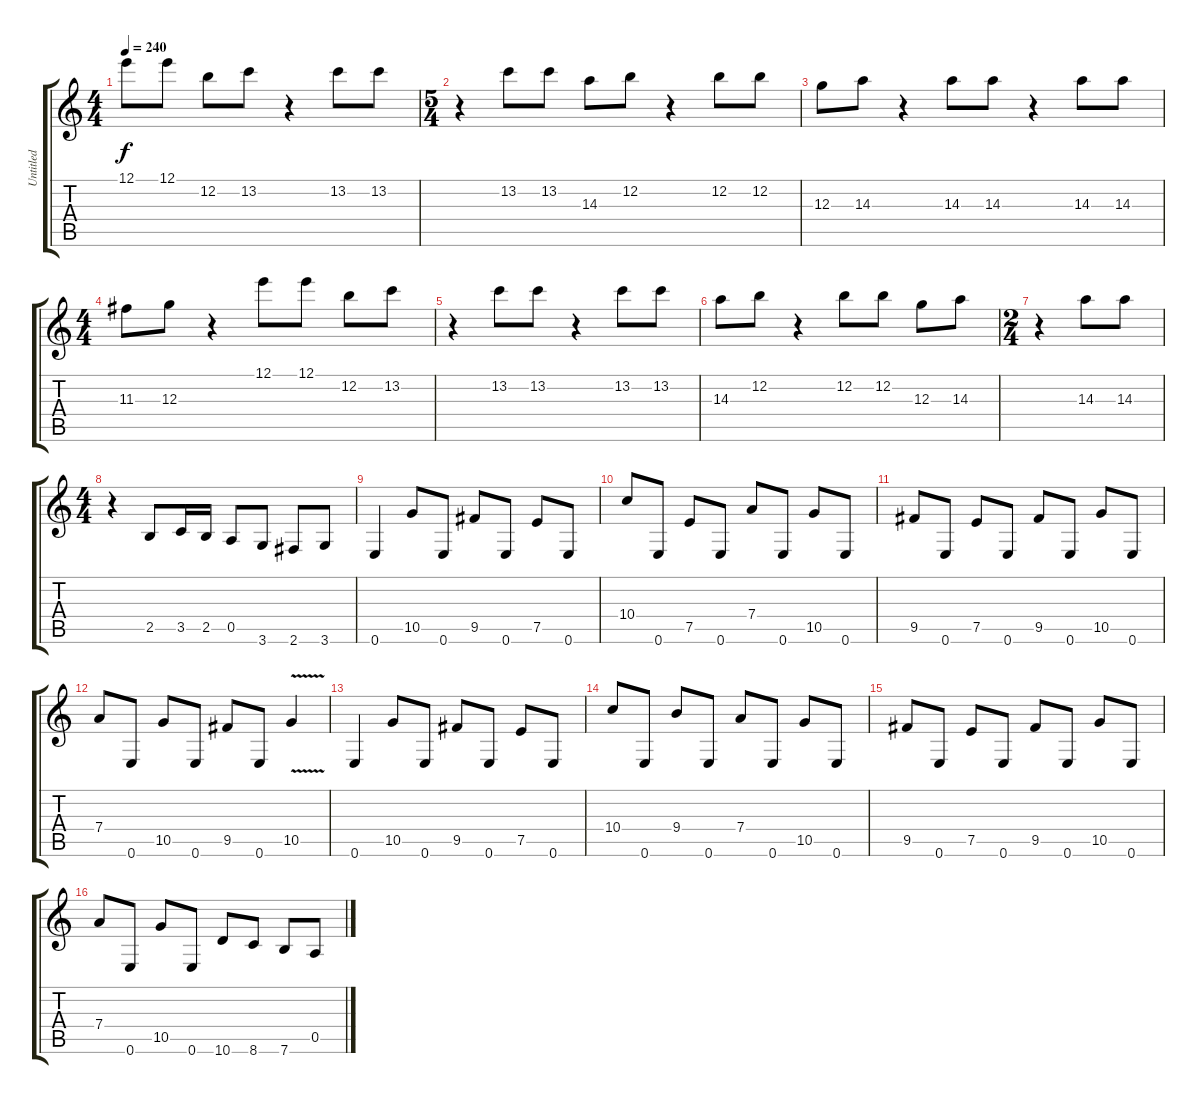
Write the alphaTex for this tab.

\track ("Untitled" "Untitled") {instrument distortionguitar}
\staff {score tabs}
\tuning (E4 B3 G3 D3 A2 E2) {hide}
\ts (4 4)
\tempo 240
\clef g2
\ks c
12.1.8{dy f instrument distortionguitar} 12.1.8 12.2.8 13.2.8 r.4 13.2.8 13.2.8 |
\ts (5 4)
r.4 13.2.8 13.2.8 14.3.8 12.2.8 r.4 12.2.8 12.2.8 |
12.3.8 14.3.8 r.4 14.3.8 14.3.8 r.4 14.3.8 14.3.8 |
\ts (4 4)
11.3.8 12.3.8 r.4 12.1.8 12.1.8 12.2.8 13.2.8 |
r.4 13.2.8 13.2.8 r.4 13.2.8 13.2.8 |
14.3.8 12.2.8 r.4 12.2.8 12.2.8 12.3.8 14.3.8 |
\ts (2 4)
r.4 14.3.8 14.3.8 |
\ts (4 4)
r.4 2.5.8 3.5.16 2.5.16 0.5.8 3.6.8 2.6.8 3.6.8 |
0.6.4 10.5.8 0.6.8 9.5.8 0.6.8 7.5.8 0.6.8 |
10.4.8 0.6.8 7.5.8 0.6.8 7.4.8 0.6.8 10.5.8 0.6.8 |
9.5.8 0.6.8 7.5.8 0.6.8 9.5.8 0.6.8 10.5.8 0.6.8 |
7.4.8 0.6.8 10.5.8 0.6.8 9.5.8 0.6.8 10.5{v}.4 |
0.6.4 10.5.8 0.6.8 9.5.8 0.6.8 7.5.8 0.6.8 |
10.4.8 0.6.8 9.4.8 0.6.8 7.4.8 0.6.8 10.5.8 0.6.8 |
9.5.8 0.6.8 7.5.8 0.6.8 9.5.8 0.6.8 10.5.8 0.6.8 |
7.4.8 0.6.8 10.5.8 0.6.8 10.6.8 8.6.8 7.6.8 0.5.8
